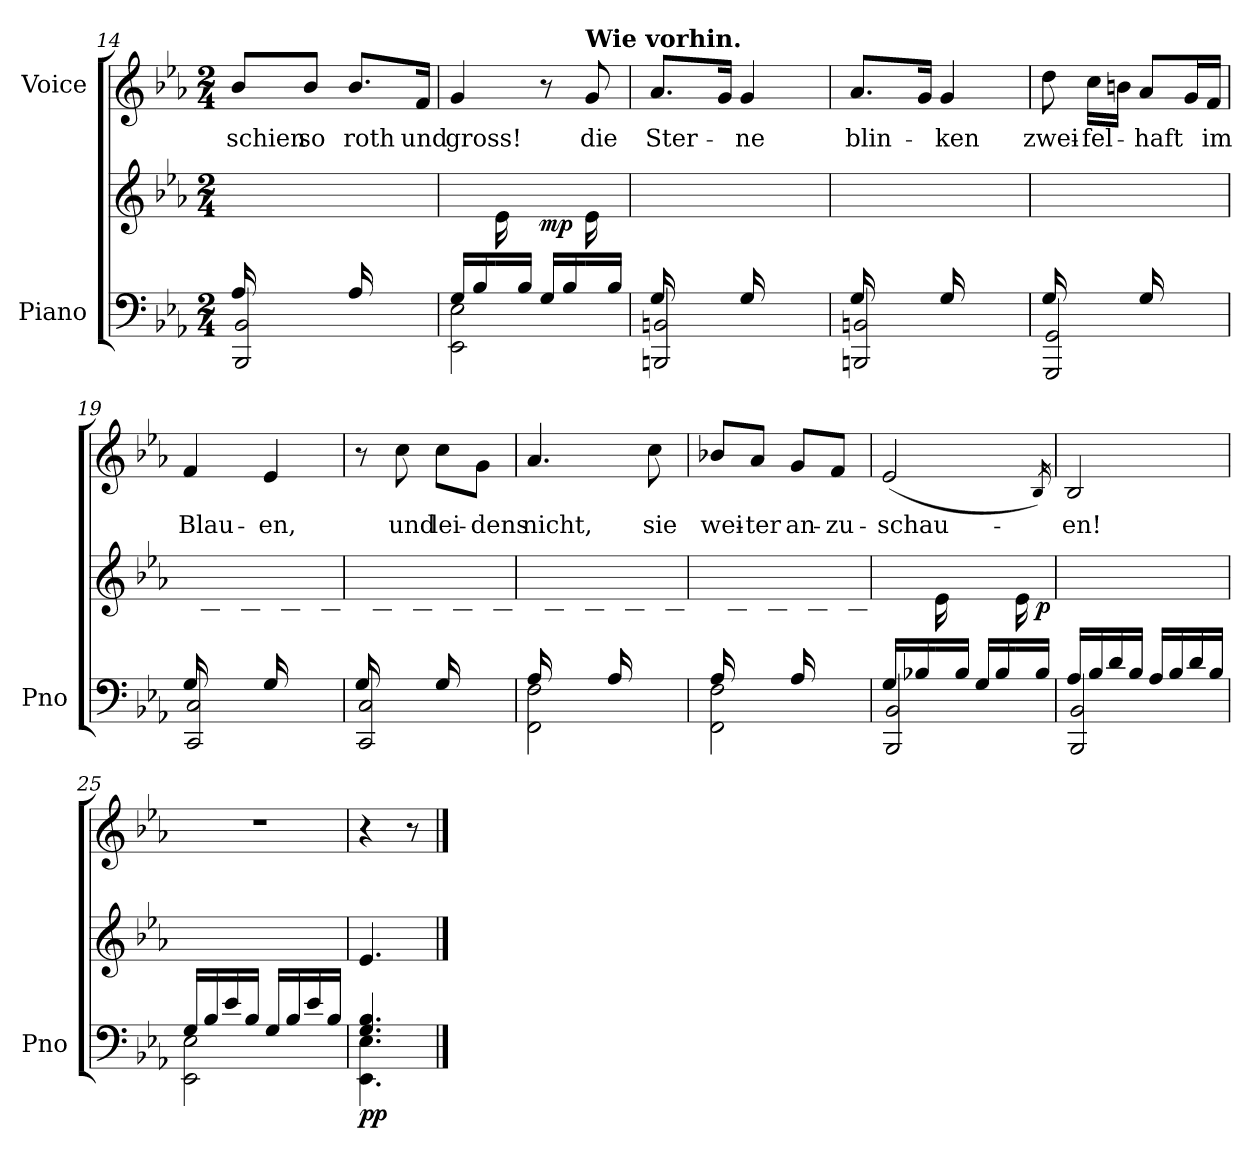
**kern	**kern	**dynam	**kern	**text
*part2	*part2	*part2	*part1	*part1
*staff3	*staff2	*staff2/3	*staff1	*staff1
*I"Piano	*	*	*I"Voice	*
*I'Pno	*	*	*	*
*clefF4	*clefG2	*	*clefG2	*
*k[b-e-a-]	*k[b-e-a-]	*	*k[b-e-a-]	*
*M2/4	*M2/4	*	*M2/4	*
=14	=14	=14	=14	=14
*^	*^	*	*	*
!	!	!	!	!	!	!LO:LY:b
16A-/LL	2BBB-/ 2BB-/	2ryy	16ryy	.	8b-/L	schien
8.ryy	.	.	16d\	.	.	.
!	!	!	!	!	!	!LO:LY:b
.	.	.	16f\	.	8b-/J	so
.	.	.	16d\JJ	.	.	.
!	!	!	!	!	!	!LO:LY:b
16A-/LL	.	.	16ryy	.	8.b-/L	roth
8.ryy	.	.	16d\	.	.	.
.	.	.	16f\	.	.	.
!	!	!	!	!	!	!LO:LY:b
.	.	.	16d\JJ	.	16f/Jk	und
=15	=15	=15	=15	=15	=15	=15
!	!	!	!	!	!	!LO:LY:b
*	*	*	*^	*	*	*
16G/LL	2EE-\ 2E-\	2ryy	8ryy	4ryy	.	4g/	gross!
16B-/	.	.	.	.	.	.	.
16ryy	.	.	16e-\	.	.	.	.
16B-/JJ	.	.	8.ryy	.	.	.	.
!	!	!	!	!	!LO:DY:b	!	!
16G/LL	.	.	.	4ryy	mp	8r	.
16B-/	.	.	.	.	.	.	.
!	!	!	!	!	!	!LO:TX:a:B:t=Wie vorhin.	!
!	!	!	!	!	!	!	!LO:LY:b
16ryy	.	.	16e-\	.	.	8g/	die
16B-/JJ	.	.	16ryy	.	.	.	.
=16	=16	=16	=16	=16	=16	=16	=16
!	!	!	!	!	!	!	!LO:LY:b
*	*	*	*v	*v	*	*	*
16G/LL	2BBBn/ 2BBn/	2ryy	16ryy	.	8.a-/L	Ster-
8.ryy	.	.	16d\	.	.	.
.	.	.	16f\	.	.	.
.	.	.	16d\JJ	.	16g/Jk	.
!	!	!	!	!	!	!LO:LY:b
16G/LL	.	.	16ryy	.	4g/	-ne
8.ryy	.	.	16d\	.	.	.
.	.	.	16f\	.	.	.
.	.	.	16d\JJ	.	.	.
=17	=17	=17	=17	=17	=17	=17
!	!	!	!	!	!	!LO:LY:b
16G/LL	2BBBn/ 2BBn/	2ryy	16ryy	.	8.a-/L	blin-
8.ryy	.	.	16d\	.	.	.
.	.	.	16f\	.	.	.
.	.	.	16d\JJ	.	16g/Jk	.
!	!	!	!	!	!	!LO:LY:b
16G/LL	.	.	16ryy	.	4g/	-ken
8.ryy	.	.	16d\	.	.	.
.	.	.	16f\	.	.	.
.	.	.	16d\JJ	.	.	.
=18	=18	=18	=18	=18	=18	=18
!	!	!	!	!	!	!LO:LY:b
16G/LL	2GGG/ 2GG/	2ryy	16ryy	.	8dd\	zwei-
8.ryy	.	.	16d\	.	.	.
!	!	!	!	!	!	!LO:LY:b
.	.	.	16f\	.	16cc\LL	-fel-
.	.	.	16d\JJ	.	16bn\JJ	.
!	!	!	!	!	!	!LO:LY:b
16G/LL	.	.	16ryy	.	8a-/L	-haft
8.ryy	.	.	16d\	.	.	.
.	.	.	16f\	.	16g/L	.
!	!	!	!	!	!	!LO:LY:b
.	.	.	16d\JJ	.	16f/JJ	im
=19	=19	=19	=19	=19	=19	=19
!	!	!	!	!	!	!LO:LY:b
16G/LL	2CC/ 2C/	2ryy	16ryy	.	4f/	Blau-
8.ryy	.	.	16c\	.	.	.
.	.	.	16e-\	.	.	.
.	.	.	16c\JJ	.	.	.
!	!	!	!	!	!	!LO:LY:b
16G/LL	.	.	16ryy	.	4e-/	-en,
8.ryy	.	.	16c\	.	.	.
.	.	.	16e-\	.	.	.
.	.	.	16c\JJ	.	.	.
!!LO:LB:g=z
=20	=20	=20	=20	=20	=20	=20
16G/LL	2CC/ 2C/	2ryy	16ryy	.	8r	.
8.ryy	.	.	16c\	.	.	.
!	!	!	!	!	!	!LO:LY:b
.	.	.	16e-\	.	8cc\	und
.	.	.	16c\JJ	.	.	.
!	!	!	!	!	!	!LO:LY:b
16G/LL	.	.	16ryy	.	8cc\L	lei-
8.ryy	.	.	16c\	.	.	.
!	!	!	!	!	!	!LO:LY:b
.	.	.	16e-\	.	8g\J	-dens
.	.	.	16c\JJ	.	.	.
=21	=21	=21	=21	=21	=21	=21
!	!	!	!	!	!	!LO:LY:b
16A-/LL	2FF\ 2F\	2ryy	16ryy	.	4.a-/	nicht,
8.ryy	.	.	16c\	.	.	.
.	.	.	16f\	.	.	.
.	.	.	16c\JJ	.	.	.
16A-/LL	.	.	16ryy	.	.	.
8.ryy	.	.	16c\	.	.	.
!	!	!	!	!	!	!LO:LY:b
.	.	.	16f\	.	8cc\	sie
.	.	.	16c\JJ	.	.	.
=22	=22	=22	=22	=22	=22	=22
*	*	*	*	*	*MM68	*
!	!	!	!	!	!	!LO:LY:b
16A-/LL	2FF\ 2F\	2ryy	16ryy	.	8b-X/L	wei-
8.ryy	.	.	16c\	.	.	.
!	!	!	!	!	!	!LO:LY:b
.	.	.	16f\	.	8a-/J	-ter
.	.	.	16c\JJ	.	.	.
*	*	*	*	*	*MM66	*
!	!	!	!	!	!	!LO:LY:b
16A-/LL	.	.	16ryy	.	8g/L	an-
8.ryy	.	.	16c\	.	.	.
!	!	!	!	!	!	!LO:LY:b
.	.	.	16f\	.	8f/J	-zu-
.	.	.	16c\JJ	.	.	.
=23	=23	=23	=23	=23	=23	=23
*	*	*	*	*	*MM64	*
!	!	!	!	!	!	!LO:LY:b
16G/LL	2BBB-/ 2BB-/	2ryy	8ryy	.	(<2e-/	-schau-
16B-X/	.	.	.	.	.	.
16ryy	.	.	16e-\	.	.	.
16B-/JJ	.	.	8.ryy	.	.	.
16G/LL	.	.	.	.	.	.
16B-/	.	.	.	.	.	.
16ryy	.	.	16e-\	.	.	.
!	!	!	!	!LO:DY:b	!	!
16B-/JJ	.	.	16ryy	p	.	.
*	*	*v	*v	*	*	*
.	.	.	.	16qB-/)	.
=24	=24	=24	=24	=24	=24
!	!	!	!	!	!LO:LY:b
16A-/LL	2BBB-/ 2BB-/	2ryy	.	2B-/	-en!
16B-/	.	.	.	.	.
16d/	.	.	.	.	.
16B-/JJ	.	.	.	.	.
16A-/LL	.	.	.	.	.
16B-/	.	.	.	.	.
16d/	.	.	.	.	.
16B-/JJ	.	.	.	.	.
=25	=25	=25	=25	=25	=25
16G/LL	2EE-\ 2E-\	2ryy	.	2r	.
16B-/	.	.	.	.	.
16e-/	.	.	.	.	.
16B-/JJ	.	.	.	.	.
16G/LL	.	.	.	.	.
16B-/	.	.	.	.	.
16e-/	.	.	.	.	.
16B-/JJ	.	.	.	.	.
=26	=26	=26	=26	=26	=26
*	*	*^	*	*	*
!	!	!	!	!LO:DY:b=2	!	!
4.EE-\ 4.E-\	4.G/ 4.B-/	4.ryy	4.e-/	pp	4r	.
.	.	.	.	.	8r	.
*v	*v	*	*	*	*	*
*	*v	*v	*	*	*
==	==	==	==	==
*-	*-	*-	*-	*-
